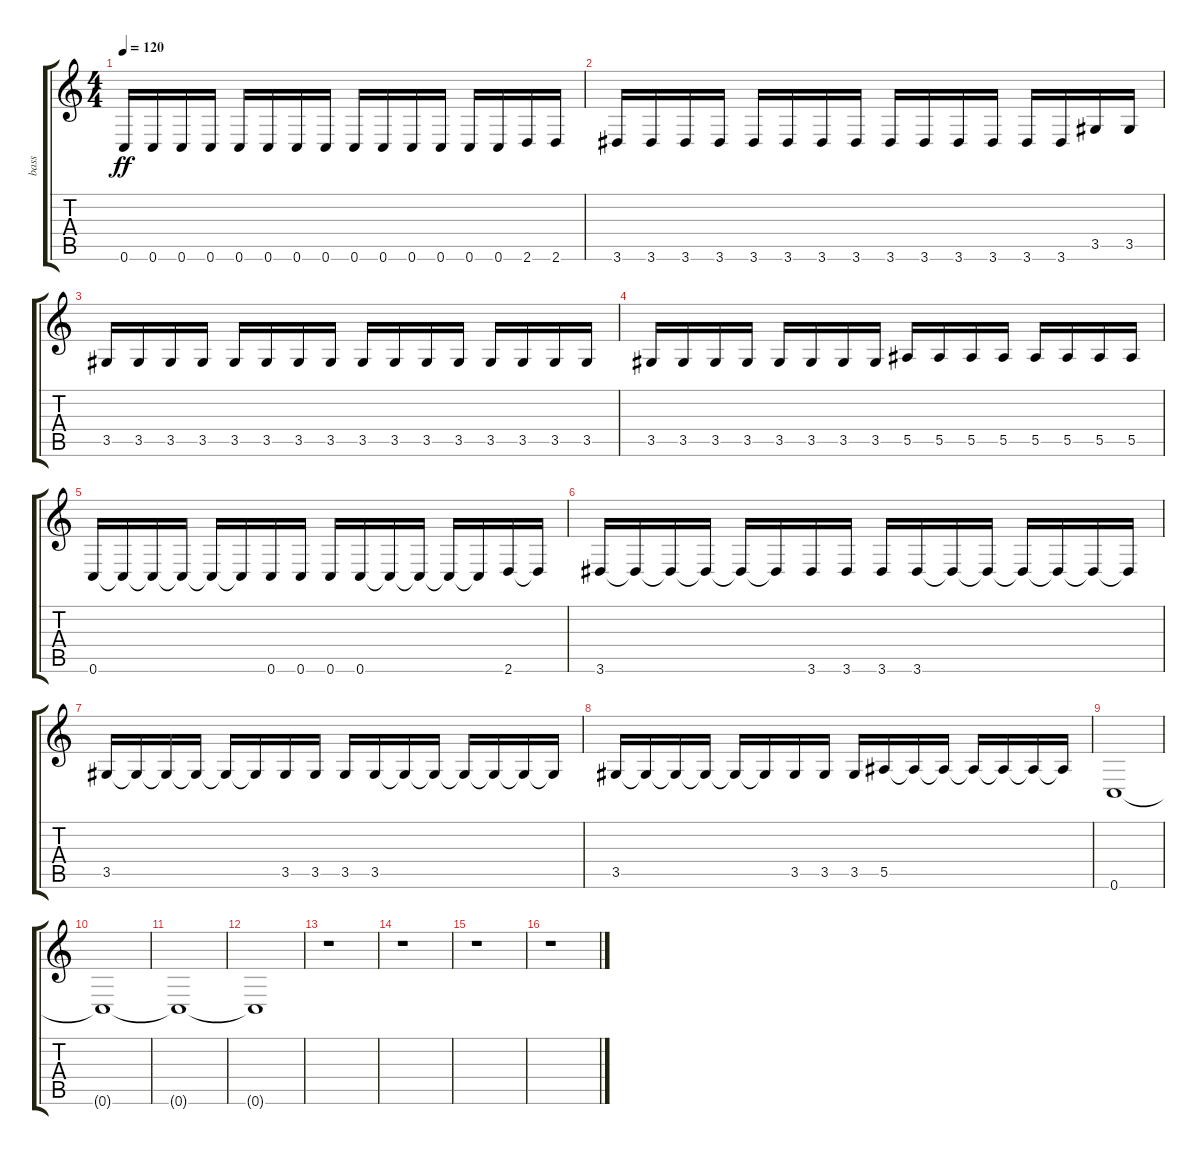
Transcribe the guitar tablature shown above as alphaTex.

\track ("bass" "bass") {instrument electricbasspick}
\staff {score tabs}
\tuning (C4 G3 Eb3 Bb2 F2 C2) {hide}
\ts (4 4)
\tempo 120
\clef g2
\ks c
0.6.16{dy ff} 0.6.16 0.6.16 0.6.16 0.6.16 0.6.16 0.6.16 0.6.16 0.6.16 0.6.16 0.6.16 0.6.16 0.6.16 0.6.16 2.6.16 2.6.16 |
3.6.16 3.6.16 3.6.16 3.6.16 3.6.16 3.6.16 3.6.16 3.6.16 3.6.16 3.6.16 3.6.16 3.6.16 3.6.16 3.6.16 3.5.16 3.5.16 |
3.5.16 3.5.16 3.5.16 3.5.16 3.5.16 3.5.16 3.5.16 3.5.16 3.5.16 3.5.16 3.5.16 3.5.16 3.5.16 3.5.16 3.5.16 3.5.16 |
3.5.16 3.5.16 3.5.16 3.5.16 3.5.16 3.5.16 3.5.16 3.5.16 5.5.16 5.5.16 5.5.16 5.5.16 5.5.16 5.5.16 5.5.16 5.5.16 |
0.6.16 0.6{t}.16 0.6{t}.16 0.6{t}.16 0.6{t}.16 0.6{t}.16 0.6.16 0.6.16 0.6.16 0.6.16 0.6{t}.16 0.6{t}.16 0.6{t}.16 0.6{t}.16 2.6.16 2.6{t}.16 |
3.6.16 3.6{t}.16 3.6{t}.16 3.6{t}.16 3.6{t}.16 3.6{t}.16 3.6.16 3.6.16 3.6.16 3.6.16 3.6{t}.16 3.6{t}.16 3.6{t}.16 3.6{t}.16 3.6{t}.16 3.6{t}.16 |
3.5.16 3.5{t}.16 3.5{t}.16 3.5{t}.16 3.5{t}.16 3.5{t}.16 3.5.16 3.5.16 3.5.16 3.5.16 3.5{t}.16 3.5{t}.16 3.5{t}.16 3.5{t}.16 3.5{t}.16 3.5{t}.16 |
3.5.16 3.5{t}.16 3.5{t}.16 3.5{t}.16 3.5{t}.16 3.5{t}.16 3.5.16 3.5.16 3.5.16 5.5.16 5.5{t}.16 5.5{t}.16 5.5{t}.16 5.5{t}.16 5.5{t}.16 5.5{t}.16 |
0.6.1 |
0.6{t}.1 |
0.6{t}.1 |
0.6{t}.1 |
r.1 |
r.1 |
r.1 |
r.1
